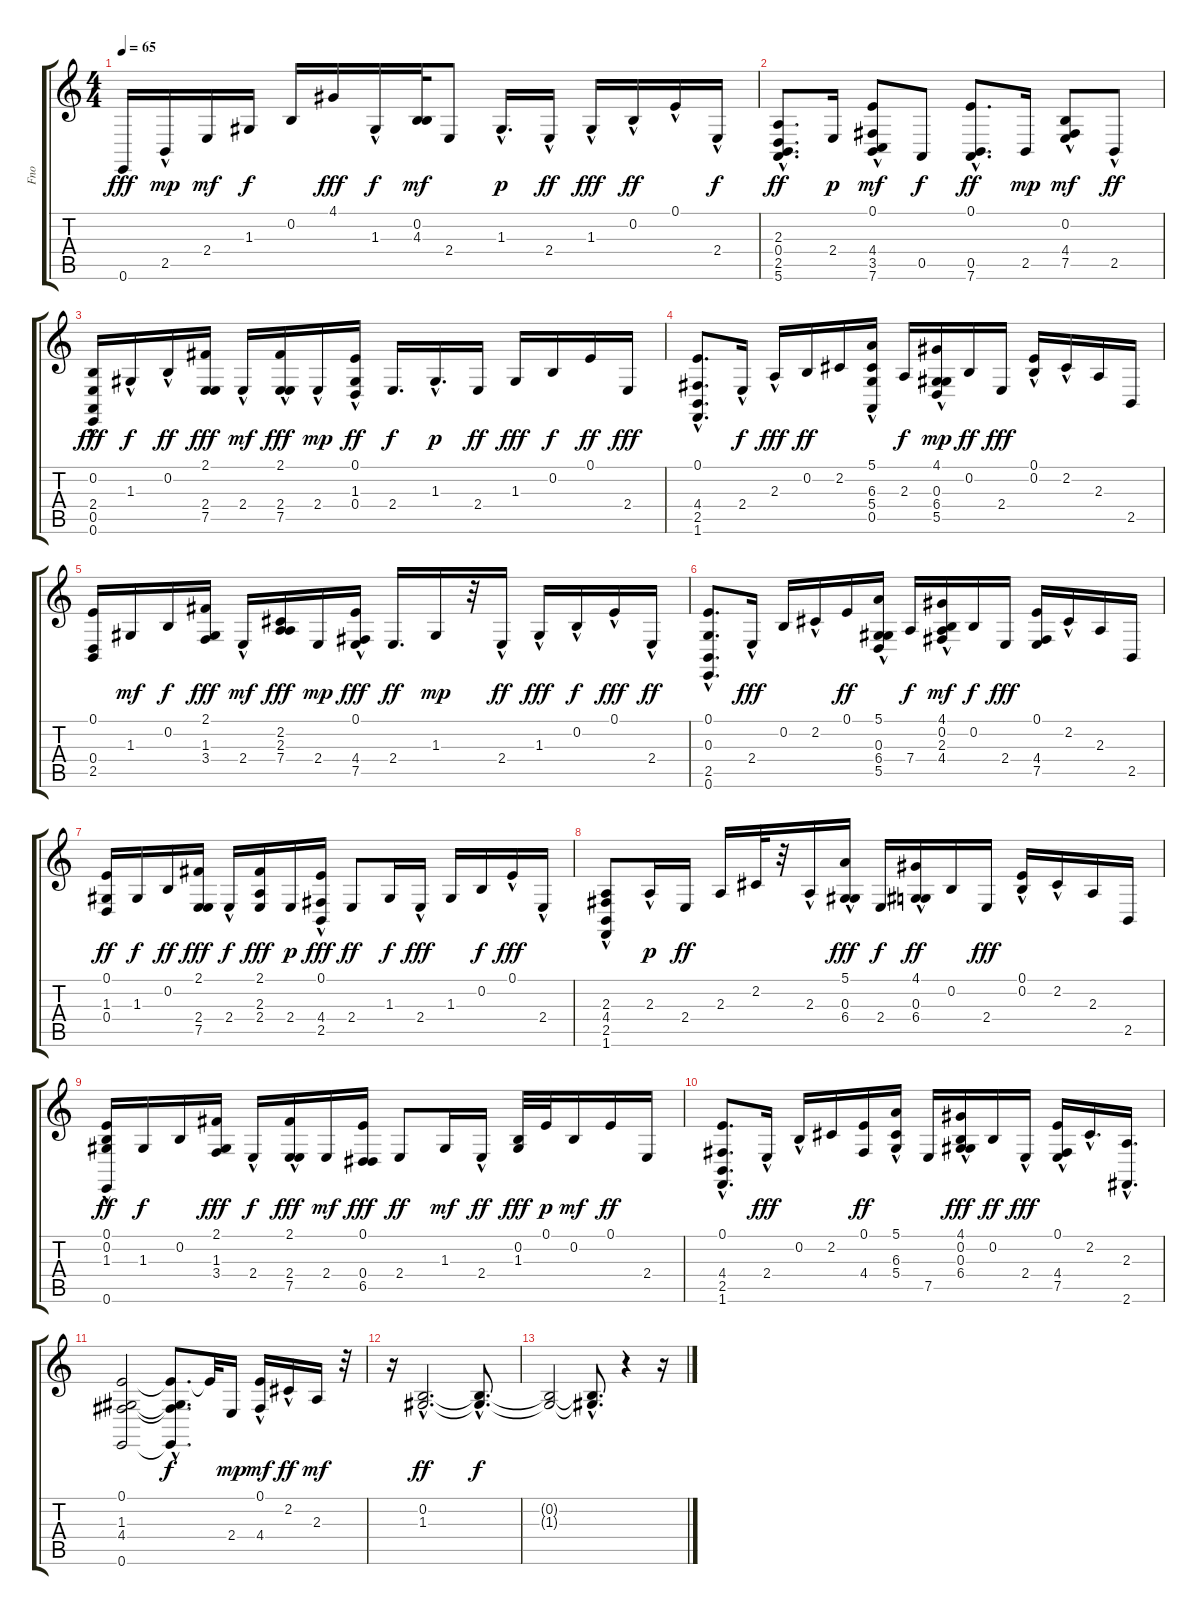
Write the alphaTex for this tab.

\track ("Fno" "Fno") {instrument acousticgrandpiano}
\staff {score tabs}
\tuning (E4 B3 G3 D3 A2 E2) {hide}
\ts (4 4)
\tempo 65
\clef g2
\ks c
0.6.16{dy fff} 2.5{hac}.16{dy mp} 2.4.16{dy mf} 1.3.16{dy f} 0.2.16 4.1.16{dy fff} 1.3{hac}.16{dy f} (0.2 4.3).32{dy mf} 2.4.8 1.3{hac}.16{d dy p} 2.4{hac}.16{dy ff} 1.3{hac}.16{dy fff} 0.2{hac}.16{dy ff} 0.1{hac}.16 2.4{hac}.16{dy f} |
(2.3{hac} 0.4{hac} 2.5{hac} 5.6).8{d dy ff} 2.4.16{dy p} (0.1{hac} 4.4{hac} 3.5{hac} 7.6).8{dy mf} 0.5.8{dy f} (0.1{hac} 0.5{hac} 7.6{hac}).8{d dy ff} 2.5.16{dy mp} (0.2{hac} 4.4{hac} 7.5{hac}).8{dy mf} 2.5{hac}.8{dy ff} |
(0.2 2.4 0.5 0.6{hac}).16{dy fff} 1.3{hac}.16{dy f} 0.2{hac}.16{dy ff} (2.1 2.4 7.5).16{dy fff} 2.4{hac}.16{dy mf} (2.1 2.4 7.5{hac}).16{dy fff} 2.4{hac}.16{dy mp} (0.1{hac} 1.3 0.4).16{dy ff} 2.4.16{d dy f} 1.3{hac}.16{d dy p} 2.4.16{dy ff} 1.3.16{dy fff} 0.2.16{dy f} 0.1.16{dy ff} 2.4.16{dy fff} |
(0.1{hac} 4.4{hac} 2.5 1.6{hac}).8{d} 2.4{hac}.16{dy f} 2.3{hac}.16{dy fff} 0.2.16{dy ff} 2.2.16 (5.1 6.3{hac} 5.4{hac} 0.5).16 2.3.16{dy f} (4.1 0.3{hac} 6.4 5.5).16{dy mp} 0.2.16{dy ff} 2.4.16{dy fff} (0.1 0.2{hac}).16 2.2{hac}.16 2.3.16 2.5.16 |
(0.1 0.4 2.5).16 1.3.16{dy mf} 0.2.16{dy f} (2.1 1.3 3.4).16{dy fff} 2.4{hac}.16{dy mf} (2.2 2.3 7.4).16{dy fff} 2.4.16{dy mp} (0.1{hac} 4.4 7.5).16{dy fff} 2.4.16{d dy ff} 1.3.16{dy mp} r.32 2.4{hac}.16{dy ff} 1.3{hac}.16{dy fff} 0.2{hac}.16{dy f} 0.1{hac}.16{dy fff} 2.4{hac}.16{dy ff} |
(0.1 0.3{hac} 2.5 0.6{hac}).8{d} 2.4{hac}.16{dy fff} 0.2.16 2.2{hac}.16 0.1.16{dy ff} (5.1 0.3{hac} 6.4{hac} 5.5{hac}).16 7.4.16{dy f} (4.1 0.2{hac} 2.3 4.4).16{dy mf} 0.2.16{dy f} 2.4.16{dy fff} (0.1 4.4 7.5).16 2.2{hac}.16 2.3.16 2.5.16 |
(0.1 1.3 0.4).16{dy ff} 1.3.16{dy f} 0.2.16{dy ff} (2.1 2.4 7.5).16{dy fff} 2.4{hac}.16{dy f} (2.1 2.3 2.4).16{dy fff} 2.4.16{dy p} (0.1{hac} 4.4 2.5).16{dy fff} 2.4.8{dy ff} 1.3.16{dy f} 2.4{hac}.16{dy fff} 1.3.16 0.2.16{dy f} 0.1{hac}.16{dy fff} 2.4{hac}.16 |
(2.3{hac} 4.4{hac} 2.5 1.6{hac}).8 2.3{hac}.16{dy p} 2.4.16{dy ff} 2.3.16 2.2.32 r.32 2.3{hac}.16 (5.1 0.3{hac} 6.4{hac}).16{dy fff} 2.4.16{dy f} (4.1{hac} 0.3{hac} 6.4{hac}).16{dy ff} 0.2.16 2.4.16{dy fff} (0.1 0.2{hac}).16 2.2{hac}.16 2.3.16 2.5.16 |
(0.1 0.2 1.3 0.6{hac}).16{dy ff} 1.3.16{dy f} 0.2.16 (2.1 1.3 3.4).16{dy fff} 2.4{hac}.16{dy f} (2.1 2.4 7.5{hac}).16{dy fff} 2.4.16{dy mf} (0.1 0.4 6.5).16{dy fff} 2.4.8{dy ff} 1.3.16{dy mf} 2.4{hac}.16{dy ff} (0.2 1.3).32{dy fff} 0.1.32{dy p} 0.2.16{dy mf} 0.1.16{dy ff} 2.4.16 |
(0.1{hac} 4.4{hac} 2.5{hac} 1.6{hac}).8{d} 2.4{hac}.16{dy fff} 0.2{hac}.16 2.2.16 (0.1 4.4).16{dy ff} (5.1 6.3 5.4{hac}).16 7.5.16 (4.1{hac} 0.2{hac} 0.3 6.4{hac}).16{dy fff} 0.2.16{dy ff} 2.4{hac}.16{dy fff} (0.1{hac} 4.4{hac} 7.5).16 2.2{hac}.16{d} (2.3 2.6{hac}).16{d} |
(0.1 1.3 4.4 0.6).2 (0.1{hac t} 1.3{hac t} 4.4{t} 0.6{hac t}).8{d dy f} 0.1{t}.32 2.4.16{dy mp} (0.1{hac} 4.4{hac}).16{dy mf} 2.2{hac}.16{dy ff} 2.3.16{dy mf} r.32 |
r.16 (0.2{hac} 1.3{hac}).2{d dy ff} (0.2{hac t} 1.3{hac t}).8{d dy f} |
(0.2{t} 1.3{t}).2 (0.2{hac t} 1.3{hac t}).8{d} r.4 r.16
